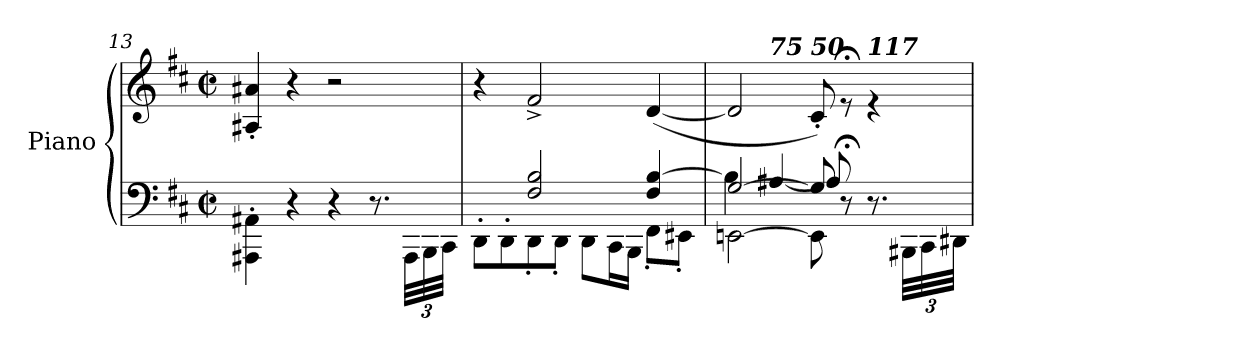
**kern	**kern
*part1	*part1
*staff2	*staff1
*I"Piano	*
*I'Pno	*
*clefF4	*clefG2
*k[f#c#]	*k[f#c#]
*M4/4	*M4/4
*met(c|)	*met(c|)
=13	=13
4AAA#X\' 4AA#X\'	4A#X/' 4a#X/'
4r	4r
4r	2r
8.r	.
*Xbrackettup	*
48AAA#\LLL	.
48BBB\	.
48CC#\JJJ	.
!!LO:LB:g=z
=14	=14
*^	*
4ryy	8DD'\L	4r
.	8DD'\	.
2F#/ 2B/	8DD'\	2f#^/
.	8DD'\J	.
.	8DD\L	.
.	16CC#\L	.
.	16BBB\JJ	.
4F#/ [4B/	8FF#'\L	(>[4d/
.	8EE#X'\J	.
=15	=15	=15
*	*^	*
!	!	!	!LO:TX:a:Bi:t=100
*	*	*	*^
[2G/	4B]	[2EEn\	2d/]	4ryy
!	!	!	!	!LO:TX:a:Bi:t=75
.	[4A#X/	.	.	2.ryy
!	!	!	!LO:TX:a:Bi:t=50	!
8G]	8A#/]	8EE\]	8c#'/)	.
4.ryy	4.ryy	8r;<	8r;<e	.
!	!	!	!LO:TX:a:Bi:t=117	!
.	.	8.r	4re	.
.	.	48BBB#X\LLL	.	.
.	.	48CC#\	.	.
.	.	48DD#X\JJJ	.	.
*v	*v	*v	*	*
*	*v	*v
=	=
*-	*-
